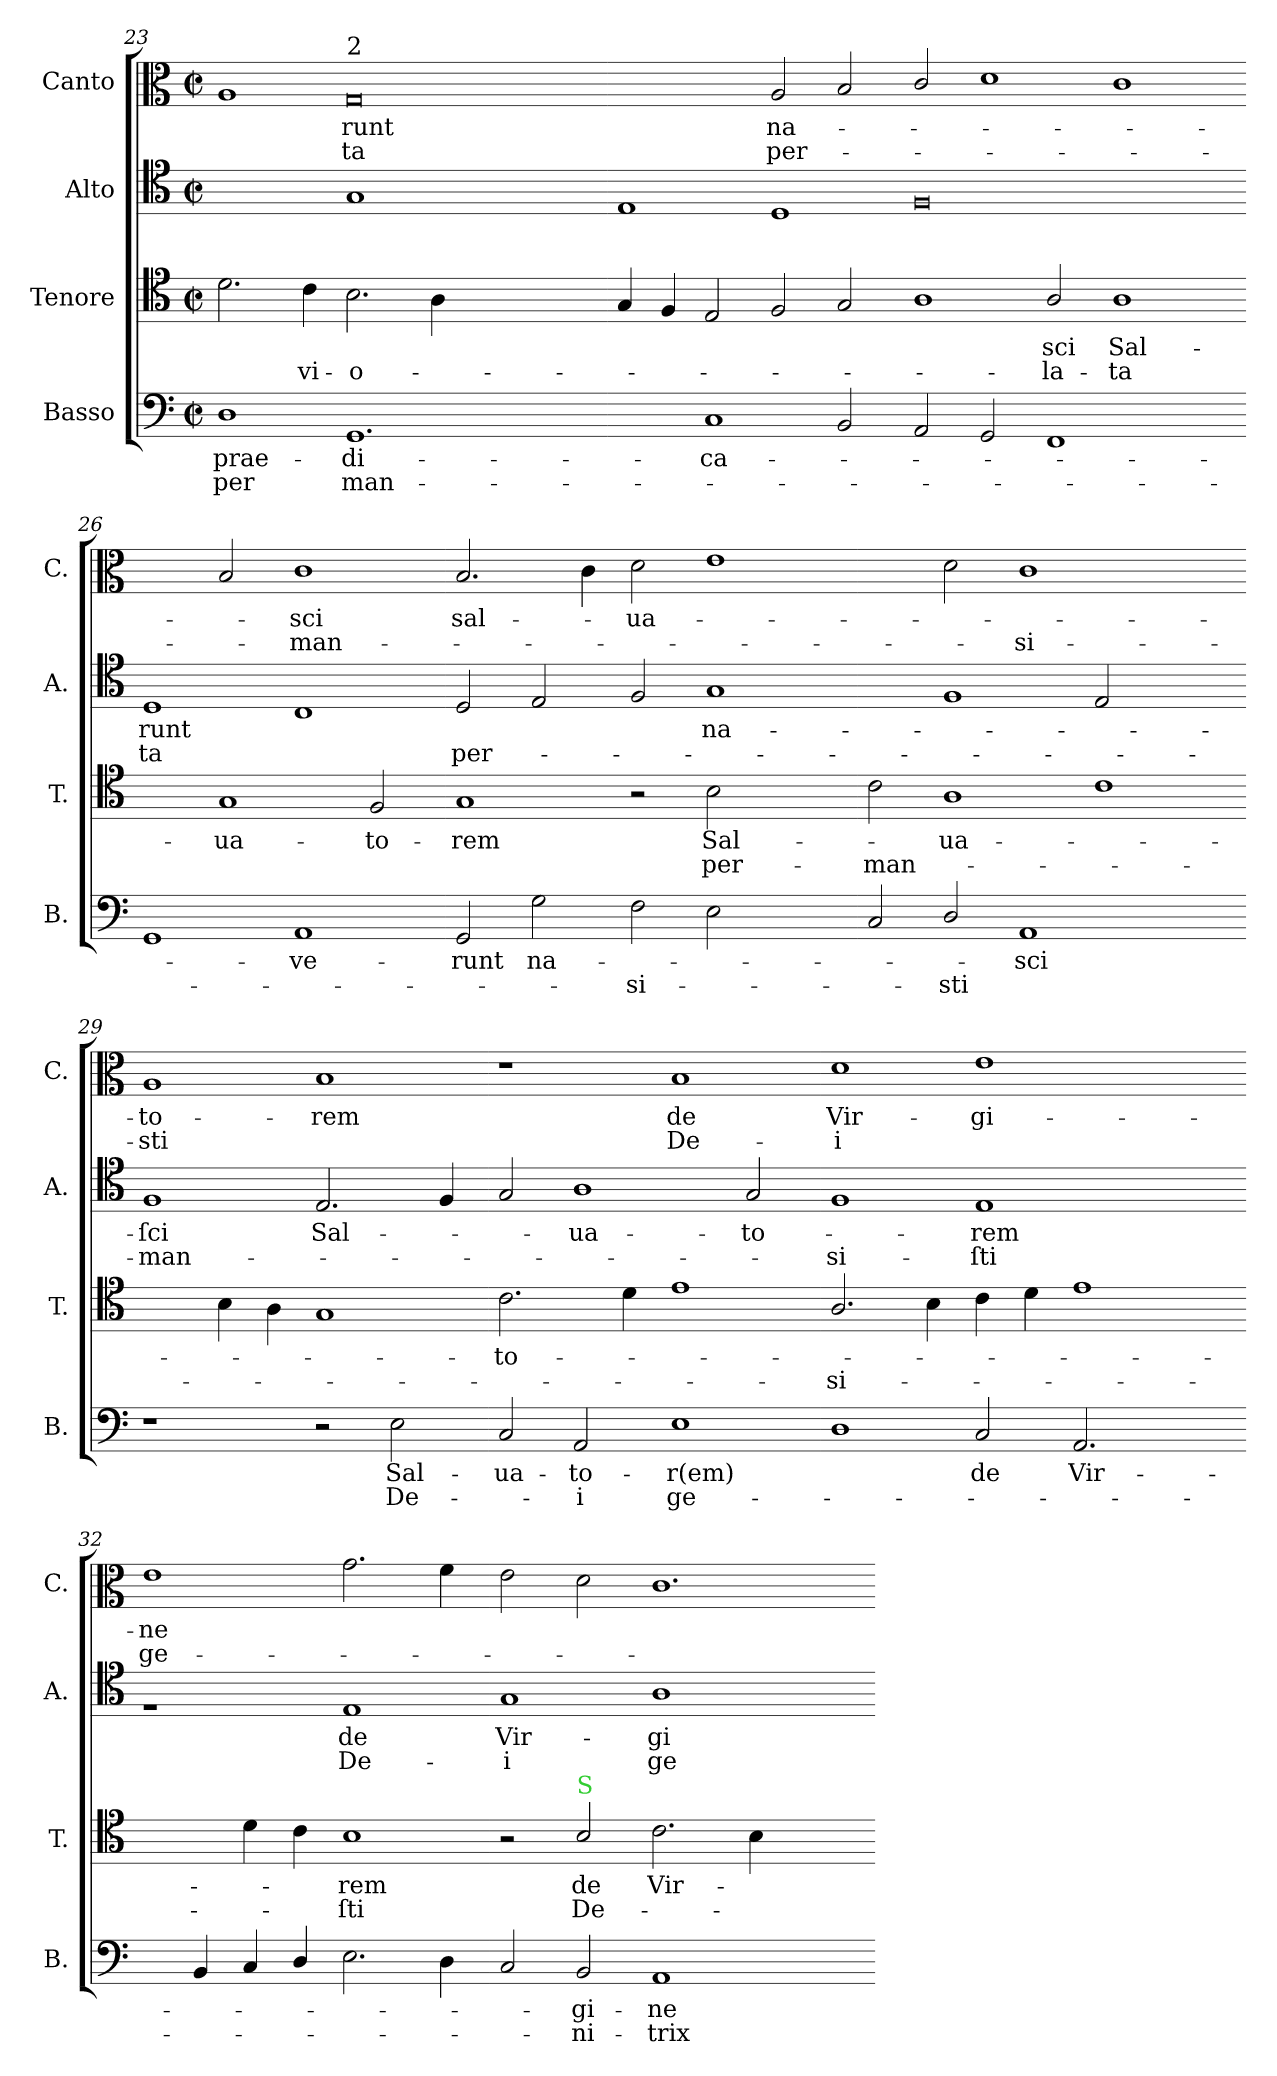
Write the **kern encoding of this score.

**kern	**text	**text	**kern	**text	**text	**kern	**text	**text	**kern	**text	**text
*part4	*part4	*part4	*part3	*part3	*part3	*part2	*part2	*part2	*part1	*part1	*part1
*staff4	*staff4	*staff4	*staff3	*staff3	*staff3	*staff2	*staff2	*staff2	*staff1	*staff1	*staff1
*I"Basso	*	*	*I"Tenore	*	*	*I"Alto	*	*	*I"Canto	*	*
*I'B.	*	*	*I'T.	*	*	*I'A.	*	*	*I'C.	*	*
*clefF4	*	*	*clefC4	*	*	*clefC4	*	*	*clefC3	*	*
*k[]	*	*	*k[]	*	*	*k[]	*	*	*k[]	*	*
*M2/1	*	*	*M2/1	*	*	*M2/1	*	*	*M2/1	*	*
*met(c|)	*	*	*met(c|)	*	*	*met(c|)	*	*	*met(c|)	*	*
=23	=23	=23	=23	=23	=23	=23	=23	=23	=23	=23	=23
!	!LO:LY:i	!	!	!	!	!	!	!	!	!	!
1D\	prae-	per	2.d\	.	.	1ryy	.	.	1A/	.	.
.	.	.	4c\	.	vi-	.	.	.	.	.	.
!	!	!	!	!	!	!	!	!	!LO:TX:a:t=2	!	!
!	!LO:LY:i	!	!	!	!	!	!	!	!	!	!
1.GG/	-di-	man-	2.B\	.	-o-	1G/	.	.	0G/	-runt	-ta
.	.	.	4A\	.	.	.	.	.	.	.	.
.	.	.	1ryy	.	.	1ryy	.	.	.	.	.
2ryy	.	.	.	.	.	.	.	.	.	.	.
=24-	=24-	=24-	=24-	=24-	=24-	=24-	=24-	=24-	=24-	=24-	=24-
2ryy	.	.	4G/	.	.	1E/	.	.	1ryy	.	.
.	.	.	4F/	.	.	.	.	.	.	.	.
!	!LO:LY:i	!	!	!	!	!	!	!	!	!	!
1C/	-ca-	.	2E/	.	.	.	.	.	.	.	.
.	.	.	2F/	.	.	1D/	.	.	2A/	na-	per-
2BB/	.	.	2G/	.	.	.	.	.	2B/	.	.
=25-	=25-	=25-	=25-	=25-	=25-	=25-	=25-	=25-	=25-	=25-	=25-
2AA/	.	.	1A\	.	.	0F/	.	.	2c/	.	.
2GG/	.	.	.	.	.	.	.	.	1d\	.	.
1FF/	.	.	2A/	sci	-la-	.	.	.	.	.	.
.	.	.	1A\	Sal-	-ta	.	.	.	1c\	.	.
2ryy	.	.	.	.	.	2ryy	.	.	.	.	.
=26-	=26-	=26-	=26-	=26-	=26-	=26-	=26-	=26-	=26-	=26-	=26-
1GG/	.	.	2ryy	.	.	1D/	-runt	ta	2ryy	.	.
.	.	.	1G/	-ua-	.	.	.	.	2B/	.	.
!	!LO:LY:i	!	!	!	!	!	!	!	!	!	!
1AA/	-ve-	.	.	.	.	1C/	.	.	1c\	-sci	-man-
.	.	.	2F/	-to-	.	.	.	.	.	.	.
=27-	=27-	=27-	=27-	=27-	=27-	=27-	=27-	=27-	=27-	=27-	=27-
!	!LO:LY:i	!	!	!	!	!	!	!	!	!	!
2GG/	-runt	.	1G/	-rem	.	2D/	.	per-	2.B/	sal-	.
2G\	na-	.	.	.	.	2E/	.	.	.	.	.
.	.	.	.	.	.	.	.	.	4c\	.	.
2F\	.	-si-	2r	.	.	2F/	.	.	2d\	-ua-	.
2E\	.	.	2B\	Sal-	per-	1G/	na-	.	1e\	.	.
2ryy	.	.	2ryy	.	.	.	.	.	.	.	.
=28-	=28-	=28-	=28-	=28-	=28-	=28-	=28-	=28-	=28-	=28-	=28-
2C/	.	.	2c\	.	-man-	2ryy	.	.	2ryy	.	.
2D/	.	-sti	1A\	-ua-	.	1F/	.	.	2d\	.	.
1AA/	-sci	.	.	.	.	.	.	.	1c\	.	-si-
.	.	.	1c\	.	.	2E/	.	.	.	.	.
2ryy	.	.	.	.	.	2ryy	.	.	2ryy	.	.
=29-	=29-	=29-	=29-	=29-	=29-	=29-	=29-	=29-	=29-	=29-	=29-
1r	.	.	2ryy	.	.	1F/	-ſci	-man-	1A/	-to-	-sti
.	.	.	4B\	.	.	.	.	.	.	.	.
.	.	.	4A\	.	.	.	.	.	.	.	.
2r	.	.	1G/	.	.	2.E/	Sal-	.	1B/	-rem	.
2E\	Sal-	De-	.	.	.	.	.	.	.	.	.
.	.	.	.	.	.	4F/	.	.	.	.	.
=30-	=30-	=30-	=30-	=30-	=30-	=30-	=30-	=30-	=30-	=30-	=30-
2C/	-ua-	.	2.c\	-to-	.	2G/	.	.	1r	.	.
2AA/	-to-	-i	.	.	.	1A\	-ua-	.	.	.	.
.	.	.	4d\	.	.	.	.	.	.	.	.
1E\	-r(em)	ge-	1e\	.	.	.	.	.	1B/	de	De-
.	.	.	.	.	.	2G/	-to-	.	.	.	.
=31-	=31-	=31-	=31-	=31-	=31-	=31-	=31-	=31-	=31-	=31-	=31-
1D\	.	.	2.A/	.	-si-	1F/	.	-si-	1d\	Vir-	-i
.	.	.	4B\	.	.	.	.	.	.	.	.
2C/	de	.	4c\	.	.	1E/	-rem	-ſti	1e\	-gi-	.
.	.	.	4d\	.	.	.	.	.	.	.	.
2.AA/	Vir-	.	1e\	.	.	.	.	.	.	.	.
.	.	.	.	.	.	2ryy	.	.	2ryy	.	.
4ryy	.	.	.	.	.	.	.	.	.	.	.
=32-	=32-	=32-	=32-	=32-	=32-	=32-	=32-	=32-	=32-	=32-	=32-
4ryy	.	.	2ryy	.	.	1rF	.	.	1e\	-ne	ge-
4BB/	.	.	.	.	.	.	.	.	.	.	.
4C/	.	.	4d\	.	.	.	.	.	.	.	.
4D/	.	.	4c\	.	.	.	.	.	.	.	.
2.E\	.	.	1B\	-rem	-ſti	1E/	de	De-	2.g\	.	.
4D\	.	.	.	.	.	.	.	.	4f\	.	.
=33-	=33-	=33-	=33-	=33-	=33-	=33-	=33-	=33-	=33-	=33-	=33-
2C/	.	.	2r	.	.	1G/	Vir-	-i	2e\	.	.
!	!	!	!LO:TX:a:color=limegreen:t=S	!	!	!	!	!	!	!	!
2BB/	-gi-	-ni-	2B/	de	De-	.	.	.	2d\	.	.
1AA/	-ne	-trix	2.c\	Vir-	.	1A\	-gi-	ge-	1.c\	.	.
.	.	.	4B\	.	.	.	.	.	.	.	.
2ryy	.	.	2ryy	.	.	2ryy	.	.	.	.	.
=-	=-	=-	=-	=-	=-	=-	=-	=-	=-	=-	=-
*-	*-	*-	*-	*-	*-	*-	*-	*-	*-	*-	*-
